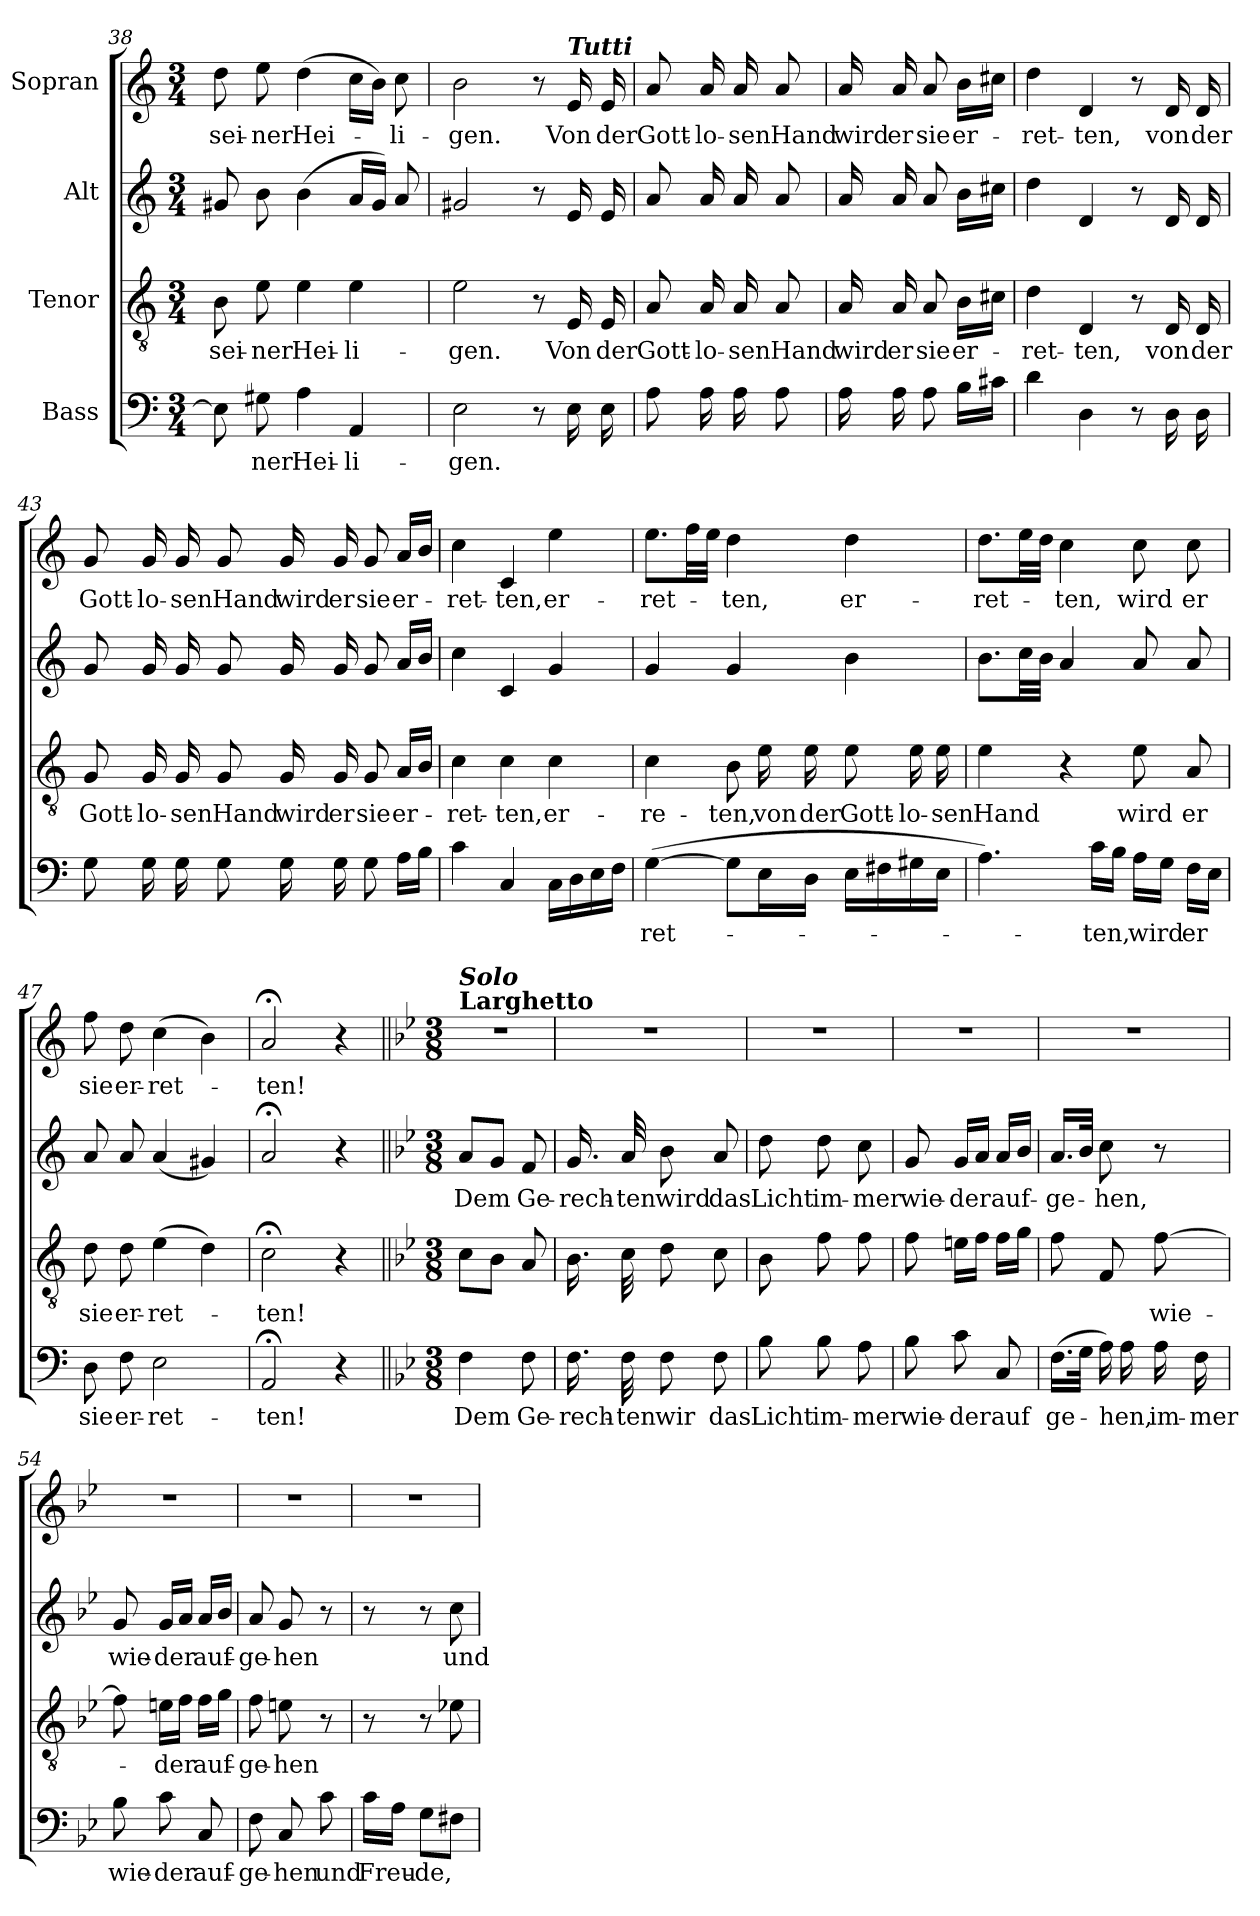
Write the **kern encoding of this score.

**kern	**text	**kern	**text	**kern	**text	**kern	**text
*part4	*part4	*part3	*part3	*part2	*part2	*part1	*part1
*staff4	*staff4	*staff3	*staff3	*staff2	*staff2	*staff1	*staff1
*I"Bass	*	*I"Tenor	*	*I"Alt	*	*I"Sopran	*
*clefF4	*	*clefGv2	*	*clefG2	*	*clefG2	*
*k[]	*	*k[]	*	*k[]	*	*k[]	*
*M3/4	*	*M3/4	*	*M3/4	*	*M3/4	*
=38	=38	=38	=38	=38	=38	=38	=38
8E\]	.	8B\	sei-	8g#X/	.	8dd\	sei-
8G#X\	-ner	8e\	-ner	8b\	.	8ee\	-ner
4A\	Hei-	4e\	Hei-	(4b\	.	(4dd\	Hei-
4AA/	-li-	4e\	-li-	16a/LL	.	16cc\LL	.
.	.	.	.	16g#/JJ)	.	16b\JJ)	.
.	.	.	.	8a/	.	8cc\	-li-
=39	=39	=39	=39	=39	=39	=39	=39
2E\	-gen.	2e\	-gen.	2g#X/	.	2b\	-gen.
8r	.	8r	.	8r	.	8r	.
!	!	!	!	!	!	!LO:TX:a:Bi:t=Tutti	!
16E\	.	16E/	Von	16e/	.	16e/	Von
16E\	.	16E/	der	16e/	.	16e/	der
=40	=40	=40	=40	=40	=40	=40	=40
8A\	.	8A/	Gott-	8a/	.	8a/	Gott-
16A\	.	16A/	-lo-	16a/	.	16a/	-lo-
16A\	.	16A/	-sen	16a/	.	16a/	-sen
8A\	.	8A/	Hand	8a/	.	8a/	Hand
!!LO:LB:g=z
=41	=41	=41	=41	=41	=41	=41	=41
16A\	.	16A/	wird	16a/	.	16a/	wird
16A\	.	16A/	er	16a/	.	16a/	er
8A\	.	8A/	sie	8a/	.	8a/	sie
16B\LL	.	16B\LL	er-	16b\LL	.	16b\LL	er-
16c#X\JJ	.	16c#X\JJ	.	16cc#X\JJ	.	16cc#X\JJ	.
=42	=42	=42	=42	=42	=42	=42	=42
4d\	.	4d\	-ret-	4dd\	.	4dd\	-ret-
4D\	.	4D/	-ten,	4d/	.	4d/	-ten,
8r	.	8r	.	8r	.	8r	.
16D\	.	16D/	von	16d/	.	16d/	von
16D\	.	16D/	der	16d/	.	16d/	der
=43	=43	=43	=43	=43	=43	=43	=43
8G\	.	8G/	Gott-	8g/	.	8g/	Gott-
16G\	.	16G/	-lo-	16g/	.	16g/	-lo-
16G\	.	16G/	-sen	16g/	.	16g/	-sen
8G\	.	8G/	Hand	8g/	.	8g/	Hand
16G\	.	16G/	wird	16g/	.	16g/	wird
16G\	.	16G/	er	16g/	.	16g/	er
8G\	.	8G/	sie	8g/	.	8g/	sie
16A\LL	.	16A/LL	er-	16a/LL	.	16a/LL	er-
16B\JJ	.	16B/JJ	.	16b/JJ	.	16b/JJ	.
=44	=44	=44	=44	=44	=44	=44	=44
4c\	.	4c\	-ret-	4cc\	.	4cc\	-ret-
4C/	.	4c\	-ten,	4c/	.	4c/	-ten,
16C\LL	.	4c\	er-	4g/	.	4ee\	er-
16D\	.	.	.	.	.	.	.
16E\	.	.	.	.	.	.	.
16F\JJ	.	.	.	.	.	.	.
!!LO:LB:g=z
=45	=45	=45	=45	=45	=45	=45	=45
([4G\	-ret-	4c\	-re-	4g/	.	8.ee\L	-ret-
.	.	.	.	.	.	32ff\LL	.
.	.	.	.	.	.	32ee\JJJ	.
8G\L]	.	8B\	-ten,	4g/	.	4dd\	-ten,
16E\L	.	16e\	von	.	.	.	.
16D\JJ	.	16e\	der	.	.	.	.
16E\LL	.	8e\	Gott-	4b\	.	4dd\	er-
16F#X\	.	.	.	.	.	.	.
16G#X\	.	16e\	-lo-	.	.	.	.
16E\JJ	.	16e\	-sen	.	.	.	.
=46	=46	=46	=46	=46	=46	=46	=46
4.A\)	.	4e\	Hand	8.b\L	.	8.dd\L	-ret-
.	.	.	.	32cc\LL	.	32ee\LL	.
.	.	.	.	32b\JJJ	.	32dd\JJJ	.
.	.	4r	.	4a/	.	4cc\	-ten,
16c\LL	-ten,	.	.	.	.	.	.
16B\JJ	.	.	.	.	.	.	.
16A\LL	wird	8e\	wird	8a/	.	8cc\	wird
16G\JJ	.	.	.	.	.	.	.
16F\LL	er	8A/	er	8a/	.	8cc\	er
16E\JJ	.	.	.	.	.	.	.
=47	=47	=47	=47	=47	=47	=47	=47
8D\	sie	8d\	sie	8a/	.	8ff\	sie
8F\	er-	8d\	er-	8a/	.	8dd\	er-
2E\	-ret-	(>4e\	-ret-	(4a/	.	(>4cc\	-ret-
.	.	4d\)	.	4g#X/)	.	4b\)	.
=48	=48	=48	=48	=48	=48	=48	=48
2AA;</	-ten!	2c;<\	-ten!	2a;</	.	2a;</	-ten!
4r	.	4r	.	4r	.	4r	.
!!LO:PB:g=z
=49||	=49||	=49||	=49||	=49||	=49||	=49||	=49||
*k[b-e-]	*	*k[b-e-]	*	*k[b-e-]	*	*k[b-e-]	*
*M3/8	*	*M3/8	*	*M3/8	*	*M3/8	*
!	!	!	!	!	!	!LO:TX:a:B:t=Larghetto	!
!	!	!	!	!	!	!LO:TX:a:Bi:t=Solo	!
4F\	Dem	8c\L	.	8a/L	Dem	4.r	.
.	.	8B-\J	.	8g/J	.	.	.
8F\	Ge-	8A/	.	8f/	Ge-	.	.
=50	=50	=50	=50	=50	=50	=50	=50
16.F\	-rech-	16.B-\	.	16.g/	-rech-	4.r	.
32F\	-ten	32c\	.	32a/	-ten	.	.
8F\	wir	8d\	.	8b-\	wird	.	.
8F\	das	8c\	.	8a/	das	.	.
=51	=51	=51	=51	=51	=51	=51	=51
8B-\	Licht	8B-\	.	8dd\	Licht	4.r	.
8B-\	im-	8f\	.	8dd\	im-	.	.
8A\	-mer	8f\	.	8cc\	-mer	.	.
=52	=52	=52	=52	=52	=52	=52	=52
8B-\	wie-	8f\	.	8g/	wie-	4.r	.
8c\	-der	16en\LL	.	16g/LL	-der	.	.
.	.	16f\JJ	.	16a/JJ	.	.	.
8C/	auf	16f\LL	.	16a/LL	auf-	.	.
.	.	16g\JJ	.	16b-/JJ	.	.	.
=53	=53	=53	=53	=53	=53	=53	=53
(>16.F\LL	ge-	8f\	.	16.a/LL	-ge-	4.r	.
32G\JJk	.	.	.	32b-/JJk	.	.	.
16A\)	.	8F/	.	8cc\	-hen,	.	.
16A\	-hen,	.	.	.	.	.	.
16A\	im-	[8f\	wie-	8r	.	.	.
16F\	-mer	.	.	.	.	.	.
=54	=54	=54	=54	=54	=54	=54	=54
8B-\	wie-	8f\]	.	8g/	wie-	4.r	.
8c\	-der	16en\LL	-der	16g/LL	-der	.	.
.	.	16f\JJ	.	16a/JJ	.	.	.
8C/	auf-	16f\LL	auf-	16a/LL	auf-	.	.
.	.	16g\JJ	.	16b-/JJ	.	.	.
=55	=55	=55	=55	=55	=55	=55	=55
8F\	-ge-	8f\	-ge-	8a/	-ge-	4.r	.
8C/	-hen	8en\	-hen	8g/	-hen	.	.
8c\	und	8r	.	8r	.	.	.
!!LO:LB:g=z
=56	=56	=56	=56	=56	=56	=56	=56
16c\LL	Freu-	8r	.	8r	.	4.r	.
16A\JJ	.	.	.	.	.	.	.
8G\L	-de,	8r	.	8r	.	.	.
8F#X\J	.	8e-X\	.	8cc\	und	.	.
=	=	=	=	=	=	=	=
*-	*-	*-	*-	*-	*-	*-	*-
